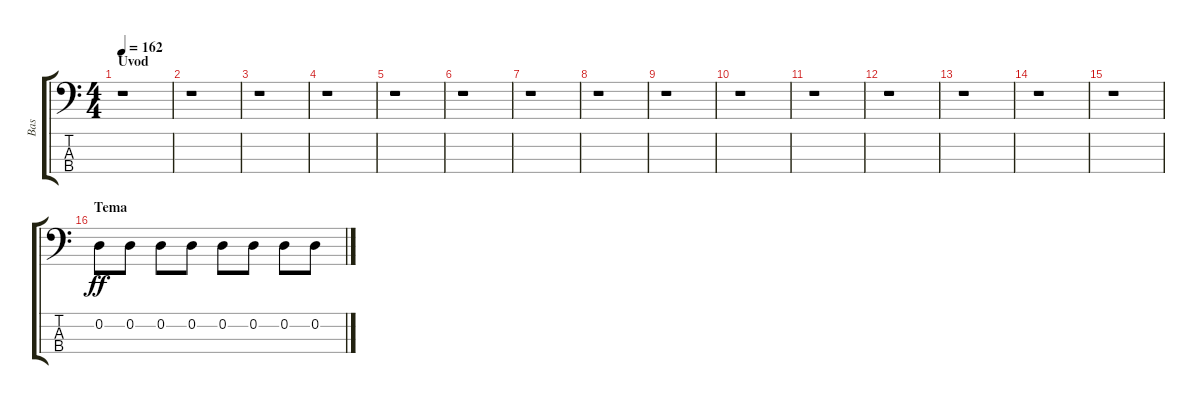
\track ("Bas" "Bas") {instrument electricbassfinger}
\staff {score tabs}
\tuning (G2 D2 A1 E1) {hide}
\ts (4 4)
\section ("" "Uvod")
\tempo 162
\clef f4
\ks c
r.1{dy ff instrument electricbassfinger} |
r.1 |
r.1 |
r.1 |
r.1 |
r.1 |
r.1 |
r.1 |
r.1 |
r.1 |
r.1 |
r.1 |
r.1 |
r.1 |
r.1 |
\section ("" "Tema")
0.2.8 0.2.8 0.2.8 0.2.8 0.2.8 0.2.8 0.2.8 0.2.8
